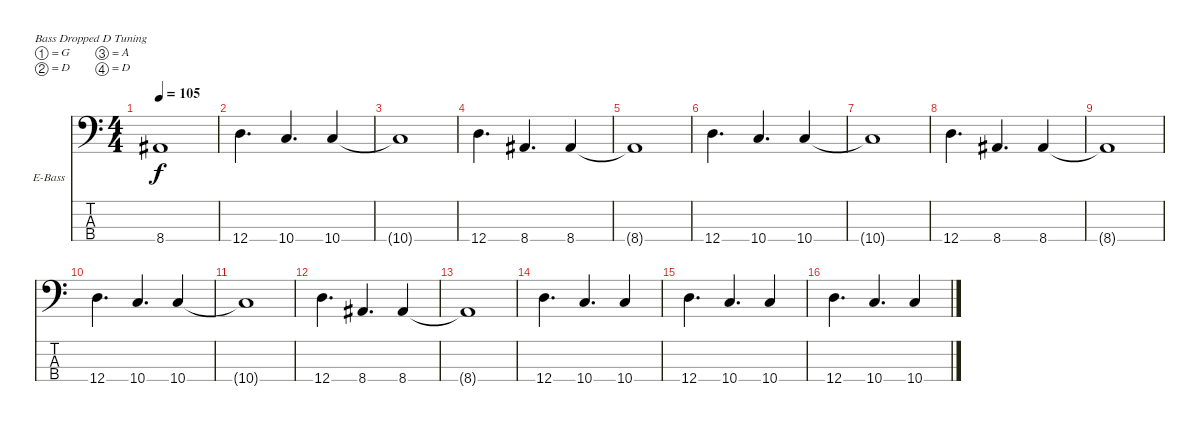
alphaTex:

\defaultSystemsLayout 4
\bracketExtendMode nobrackets
\firstSystemTrackNameOrientation horizontal
\otherSystemsTrackNameOrientation horizontal
\track ("Jeff Ament (Drop D)" "E-Bass") {instrument electricbassfinger}
\staff {score tabs}
\tuning (G2 D2 A1 D1)
\ts (4 4)
\tempo 105
\clef f4
\scale
0.25
\ks c
8.4{t}.1{dy f} |
\scale
0.25 12.4.4{d} 10.4.4{d} 10.4.4 |
\scale
0.25 10.4{t}.1 |
\scale
0.25 12.4.4{d} 8.4.4{d} 8.4.4 |
\scale
0.25 8.4{t}.1 |
\scale
0.25 12.4.4{d} 10.4.4{d} 10.4.4 |
\scale
0.25 10.4{t}.1 |
\scale
0.25 12.4.4{d} 8.4.4{d} 8.4.4 |
\scale
0.25 8.4{t}.1 |
\scale
0.25 12.4.4{d} 10.4.4{d} 10.4.4 |
\scale
0.25 10.4{t}.1 |
\scale
0.25 12.4.4{d} 8.4.4{d} 8.4.4 |
\scale
0.25 8.4{t}.1 |
\scale
0.25 12.4.4{d} 10.4.4{d} 10.4.4 |
\scale
0.25 12.4.4{d} 10.4.4{d} 10.4.4 |
\scale
0.25 12.4.4{d} 10.4.4{d} 10.4.4
